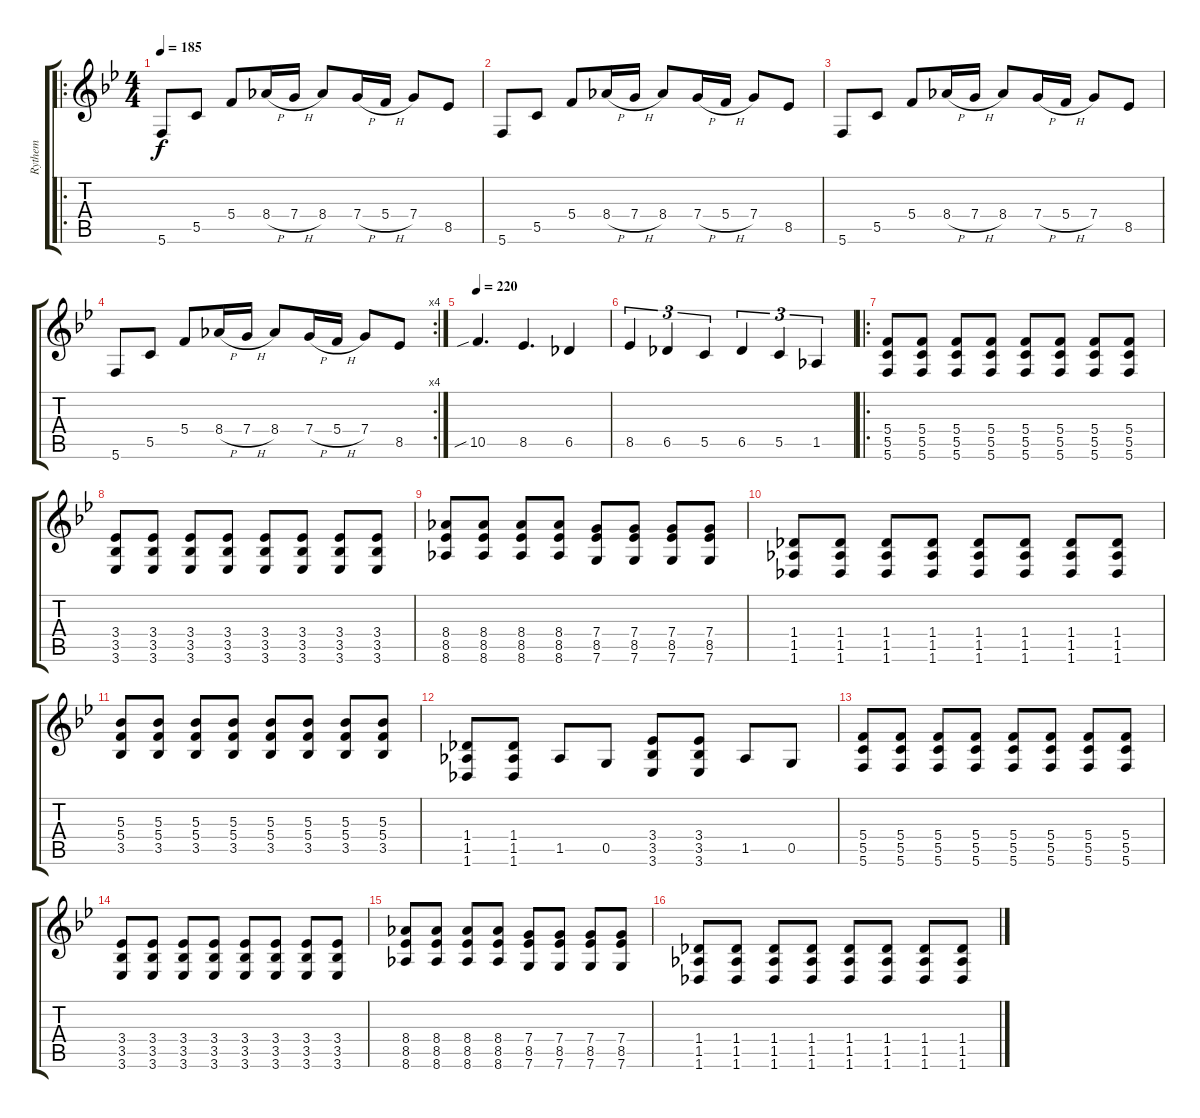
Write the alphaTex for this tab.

\track ("Rythem" "Rythem") {instrument overdrivenguitar}
\staff {score tabs}
\tuning (D4 A3 F3 C3 G2 C2) {hide}
\ro
\ts (4 4)
\tempo 185
\clef g2
\ks bb
5.6.8{dy f instrument overdrivenguitar} 5.5.8 5.4.8 8.4{h}.16 7.4{h}.16 8.4.8 7.4{h}.16 5.4{h}.16 7.4.8 8.5.8 |
5.6.8 5.5.8 5.4.8 8.4{h}.16 7.4{h}.16 8.4.8 7.4{h}.16 5.4{h}.16 7.4.8 8.5.8 |
5.6.8 5.5.8 5.4.8 8.4{h}.16 7.4{h}.16 8.4.8 7.4{h}.16 5.4{h}.16 7.4.8 8.5.8 |
\rc 4
5.6.8 5.5.8 5.4.8 8.4{h}.16 7.4{h}.16 8.4.8 7.4{h}.16 5.4{h}.16 7.4.8 8.5.8 |
\tempo 220
10.5{sib}.4{d} 8.5.4{d} 6.5.4 |
8.5.4{tu (3 2)} 6.5.4{tu (3 2)} 5.5.4{tu (3 2)} 6.5.4{tu (3 2)} 5.5.4{tu (3 2)} 1.5.4{tu (3 2)} |
\ro
(5.4 5.5 5.6).8 (5.4 5.5 5.6).8 (5.4 5.5 5.6).8 (5.4 5.5 5.6).8 (5.4 5.5 5.6).8 (5.4 5.5 5.6).8 (5.4 5.5 5.6).8 (5.4 5.5 5.6).8 |
(3.4 3.5 3.6).8 (3.4 3.5 3.6).8 (3.4 3.5 3.6).8 (3.4 3.5 3.6).8 (3.4 3.5 3.6).8 (3.4 3.5 3.6).8 (3.4 3.5 3.6).8 (3.4 3.5 3.6).8 |
(8.4 8.5 8.6).8 (8.4 8.5 8.6).8 (8.4 8.5 8.6).8 (8.4 8.5 8.6).8 (7.4 8.5 7.6).8 (7.4 8.5 7.6).8 (7.4 8.5 7.6).8 (7.4 8.5 7.6).8 |
(1.4 1.5 1.6).8 (1.4 1.5 1.6).8 (1.4 1.5 1.6).8 (1.4 1.5 1.6).8 (1.4 1.5 1.6).8 (1.4 1.5 1.6).8 (1.4 1.5 1.6).8 (1.4 1.5 1.6).8 |
(5.3 5.4 3.5).8 (5.3 5.4 3.5).8 (5.3 5.4 3.5).8 (5.3 5.4 3.5).8 (5.3 5.4 3.5).8 (5.3 5.4 3.5).8 (5.3 5.4 3.5).8 (5.3 5.4 3.5).8 |
(1.4 1.5 1.6).8 (1.4 1.5 1.6).8 1.5.8 0.5.8 (3.4 3.5 3.6).8 (3.4 3.5 3.6).8 1.5.8 0.5.8 |
(5.4 5.5 5.6).8 (5.4 5.5 5.6).8 (5.4 5.5 5.6).8 (5.4 5.5 5.6).8 (5.4 5.5 5.6).8 (5.4 5.5 5.6).8 (5.4 5.5 5.6).8 (5.4 5.5 5.6).8 |
(3.4 3.5 3.6).8 (3.4 3.5 3.6).8 (3.4 3.5 3.6).8 (3.4 3.5 3.6).8 (3.4 3.5 3.6).8 (3.4 3.5 3.6).8 (3.4 3.5 3.6).8 (3.4 3.5 3.6).8 |
(8.4 8.5 8.6).8 (8.4 8.5 8.6).8 (8.4 8.5 8.6).8 (8.4 8.5 8.6).8 (7.4 8.5 7.6).8 (7.4 8.5 7.6).8 (7.4 8.5 7.6).8 (7.4 8.5 7.6).8 |
(1.4 1.5 1.6).8 (1.4 1.5 1.6).8 (1.4 1.5 1.6).8 (1.4 1.5 1.6).8 (1.4 1.5 1.6).8 (1.4 1.5 1.6).8 (1.4 1.5 1.6).8 (1.4 1.5 1.6).8
